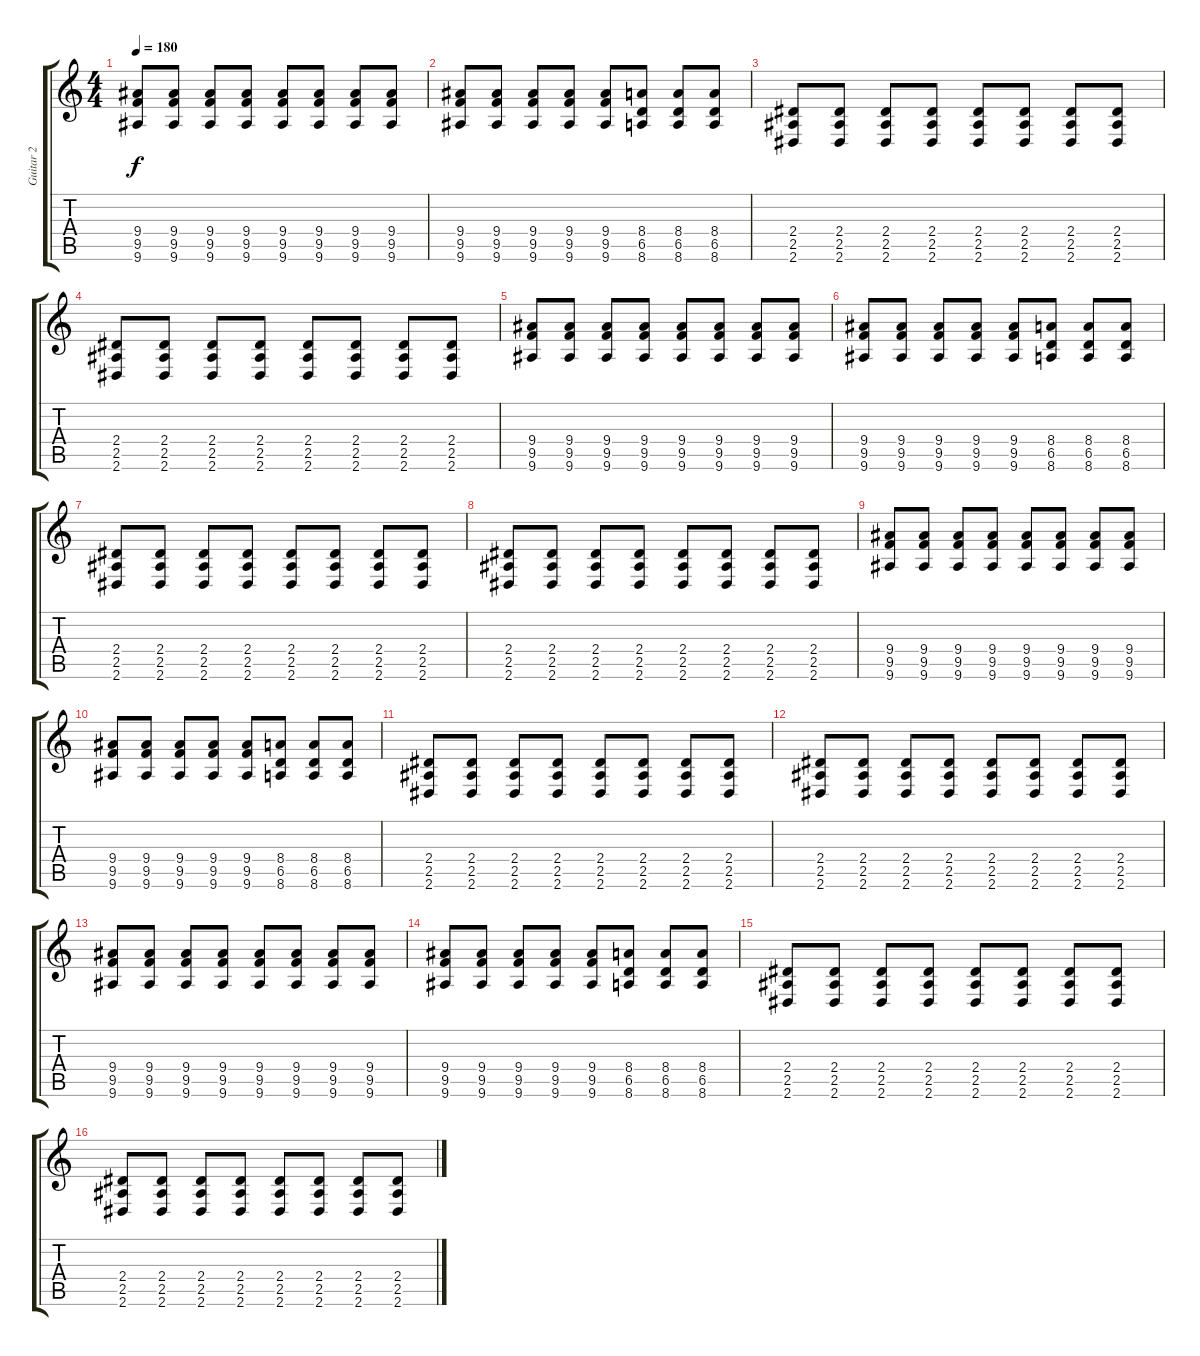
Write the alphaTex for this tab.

\track ("Guitar 2" "Guitar 2") {instrument overdrivenguitar}
\staff {score tabs}
\tuning (Eb4 Bb3 Gb3 Db3 Ab2 Db2) {hide}
\ts (4 4)
\tempo 180
\clef g2
\ks c
(9.4 9.5 9.6).8{dy f volume 14 instrument overdrivenguitar} (9.4 9.5 9.6).8 (9.4 9.5 9.6).8 (9.4 9.5 9.6).8 (9.4 9.5 9.6).8 (9.4 9.5 9.6).8 (9.4 9.5 9.6).8 (9.4 9.5 9.6).8 |
(9.4 9.5 9.6).8 (9.4 9.5 9.6).8 (9.4 9.5 9.6).8 (9.4 9.5 9.6).8 (9.4 9.5 9.6).8 (8.4 6.5 8.6).8 (8.4 6.5 8.6).8 (8.4 6.5 8.6).8 |
(2.4 2.5 2.6).8 (2.4 2.5 2.6).8 (2.4 2.5 2.6).8 (2.4 2.5 2.6).8 (2.4 2.5 2.6).8 (2.4 2.5 2.6).8 (2.4 2.5 2.6).8 (2.4 2.5 2.6).8 |
(2.4 2.5 2.6).8 (2.4 2.5 2.6).8 (2.4 2.5 2.6).8 (2.4 2.5 2.6).8 (2.4 2.5 2.6).8 (2.4 2.5 2.6).8 (2.4 2.5 2.6).8 (2.4 2.5 2.6).8 |
(9.4 9.5 9.6).8 (9.4 9.5 9.6).8 (9.4 9.5 9.6).8 (9.4 9.5 9.6).8 (9.4 9.5 9.6).8 (9.4 9.5 9.6).8 (9.4 9.5 9.6).8 (9.4 9.5 9.6).8 |
(9.4 9.5 9.6).8 (9.4 9.5 9.6).8 (9.4 9.5 9.6).8 (9.4 9.5 9.6).8 (9.4 9.5 9.6).8 (8.4 6.5 8.6).8 (8.4 6.5 8.6).8 (8.4 6.5 8.6).8 |
(2.4 2.5 2.6).8 (2.4 2.5 2.6).8 (2.4 2.5 2.6).8 (2.4 2.5 2.6).8 (2.4 2.5 2.6).8 (2.4 2.5 2.6).8 (2.4 2.5 2.6).8 (2.4 2.5 2.6).8 |
(2.4 2.5 2.6).8 (2.4 2.5 2.6).8 (2.4 2.5 2.6).8 (2.4 2.5 2.6).8 (2.4 2.5 2.6).8 (2.4 2.5 2.6).8 (2.4 2.5 2.6).8 (2.4 2.5 2.6).8 |
(9.4 9.5 9.6).8 (9.4 9.5 9.6).8 (9.4 9.5 9.6).8 (9.4 9.5 9.6).8 (9.4 9.5 9.6).8 (9.4 9.5 9.6).8 (9.4 9.5 9.6).8 (9.4 9.5 9.6).8 |
(9.4 9.5 9.6).8 (9.4 9.5 9.6).8 (9.4 9.5 9.6).8 (9.4 9.5 9.6).8 (9.4 9.5 9.6).8 (8.4 6.5 8.6).8 (8.4 6.5 8.6).8 (8.4 6.5 8.6).8 |
(2.4 2.5 2.6).8 (2.4 2.5 2.6).8 (2.4 2.5 2.6).8 (2.4 2.5 2.6).8 (2.4 2.5 2.6).8 (2.4 2.5 2.6).8 (2.4 2.5 2.6).8 (2.4 2.5 2.6).8 |
(2.4 2.5 2.6).8 (2.4 2.5 2.6).8 (2.4 2.5 2.6).8 (2.4 2.5 2.6).8 (2.4 2.5 2.6).8 (2.4 2.5 2.6).8 (2.4 2.5 2.6).8 (2.4 2.5 2.6).8 |
(9.4 9.5 9.6).8 (9.4 9.5 9.6).8 (9.4 9.5 9.6).8 (9.4 9.5 9.6).8 (9.4 9.5 9.6).8 (9.4 9.5 9.6).8 (9.4 9.5 9.6).8 (9.4 9.5 9.6).8 |
(9.4 9.5 9.6).8 (9.4 9.5 9.6).8 (9.4 9.5 9.6).8 (9.4 9.5 9.6).8 (9.4 9.5 9.6).8 (8.4 6.5 8.6).8 (8.4 6.5 8.6).8 (8.4 6.5 8.6).8 |
(2.4 2.5 2.6).8 (2.4 2.5 2.6).8 (2.4 2.5 2.6).8 (2.4 2.5 2.6).8 (2.4 2.5 2.6).8 (2.4 2.5 2.6).8 (2.4 2.5 2.6).8 (2.4 2.5 2.6).8 |
(2.4 2.5 2.6).8 (2.4 2.5 2.6).8 (2.4 2.5 2.6).8 (2.4 2.5 2.6).8 (2.4 2.5 2.6).8 (2.4 2.5 2.6).8 (2.4 2.5 2.6).8 (2.4 2.5 2.6).8
